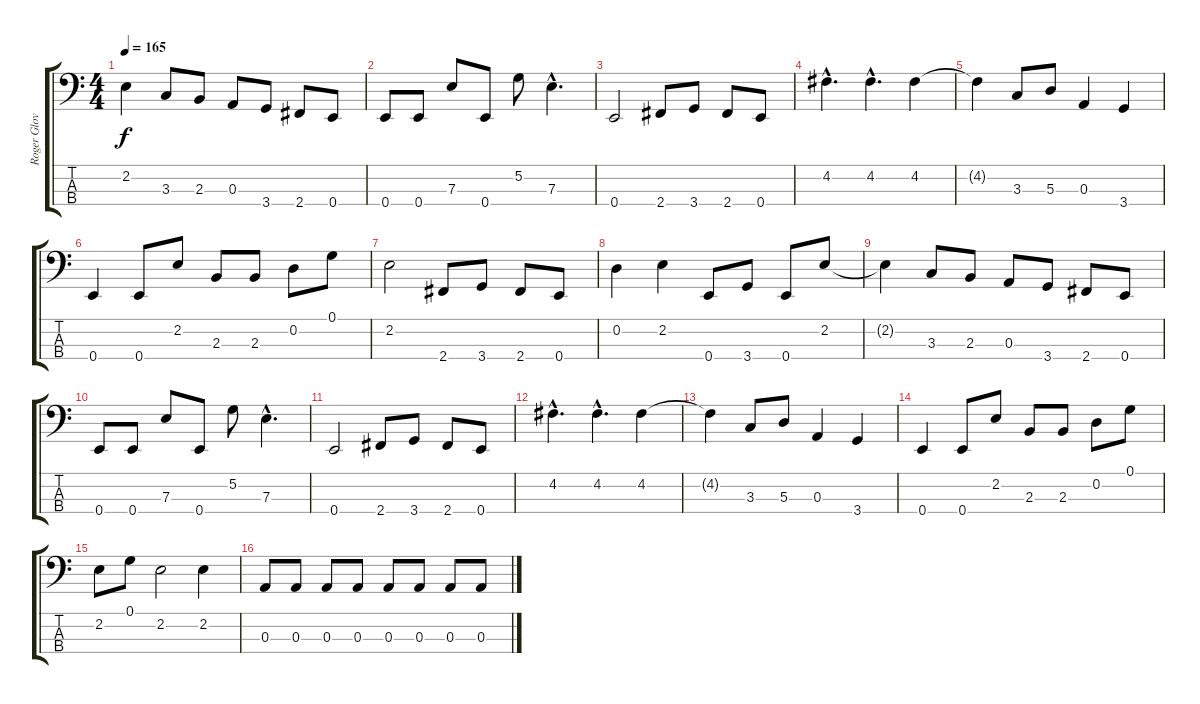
\track ("Roger Glover" "Roger Glov") {instrument electricbassfinger}
\staff {score tabs}
\tuning (G2 D2 A1 E1) {hide}
\ts (4 4)
\tempo 165
\clef f4
\ks c
2.2{t}.4{dy f} 3.3.8 2.3.8 0.3.8 3.4.8 2.4.8 0.4.8 |
0.4.8 0.4.8 7.3.8 0.4.8 5.2.8 7.3{hac}.4{d} |
0.4.2 2.4.8 3.4.8 2.4.8 0.4.8 |
4.2{hac}.4{d} 4.2{hac}.4{d} 4.2.4 |
4.2{t}.4 3.3.8 5.3.8 0.3.4 3.4.4 |
0.4.4 0.4.8 2.2.8 2.3.8 2.3.8 0.2.8 0.1.8 |
2.2.2 2.4.8 3.4.8 2.4.8 0.4.8 |
0.2.4 2.2.4 0.4.8 3.4.8 0.4.8 2.2.8 |
2.2{t}.4 3.3.8 2.3.8 0.3.8 3.4.8 2.4.8 0.4.8 |
0.4.8 0.4.8 7.3.8 0.4.8 5.2.8 7.3{hac}.4{d} |
0.4.2 2.4.8 3.4.8 2.4.8 0.4.8 |
4.2{hac}.4{d} 4.2{hac}.4{d} 4.2.4 |
4.2{t}.4 3.3.8 5.3.8 0.3.4 3.4.4 |
0.4.4 0.4.8 2.2.8 2.3.8 2.3.8 0.2.8 0.1.8 |
2.2.8 0.1.8 2.2.2 2.2.4 |
0.3.8 0.3.8 0.3.8 0.3.8 0.3.8 0.3.8 0.3.8 0.3.8
